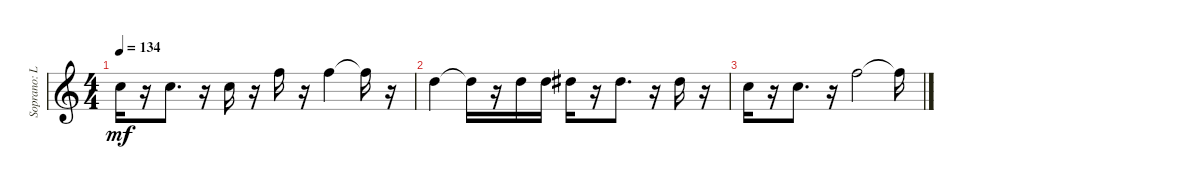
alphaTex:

\track ("Soprano: L" "Soprano: L") {instrument trombone}
\staff {score}
\tuning (E4 B3 G3 D3 A2 E2 B1) {hide}
\ts (4 4)
\tempo 134
\clef g2
\ks c
8.1.16{dy mf} r.16 8.1.8{d} r.16 8.1.16 r.16 13.1.16 r.16 13.1.4 13.1{t}.16 r.16 |
10.1.4 10.1{t}.16 r.16 10.1.16 10.1.16 11.1.16 r.16 11.1.8{d} r.16 11.1.16 r.16 |
8.1.16 r.16 8.1.8{d} r.16 13.1.2 13.1{t}.16
